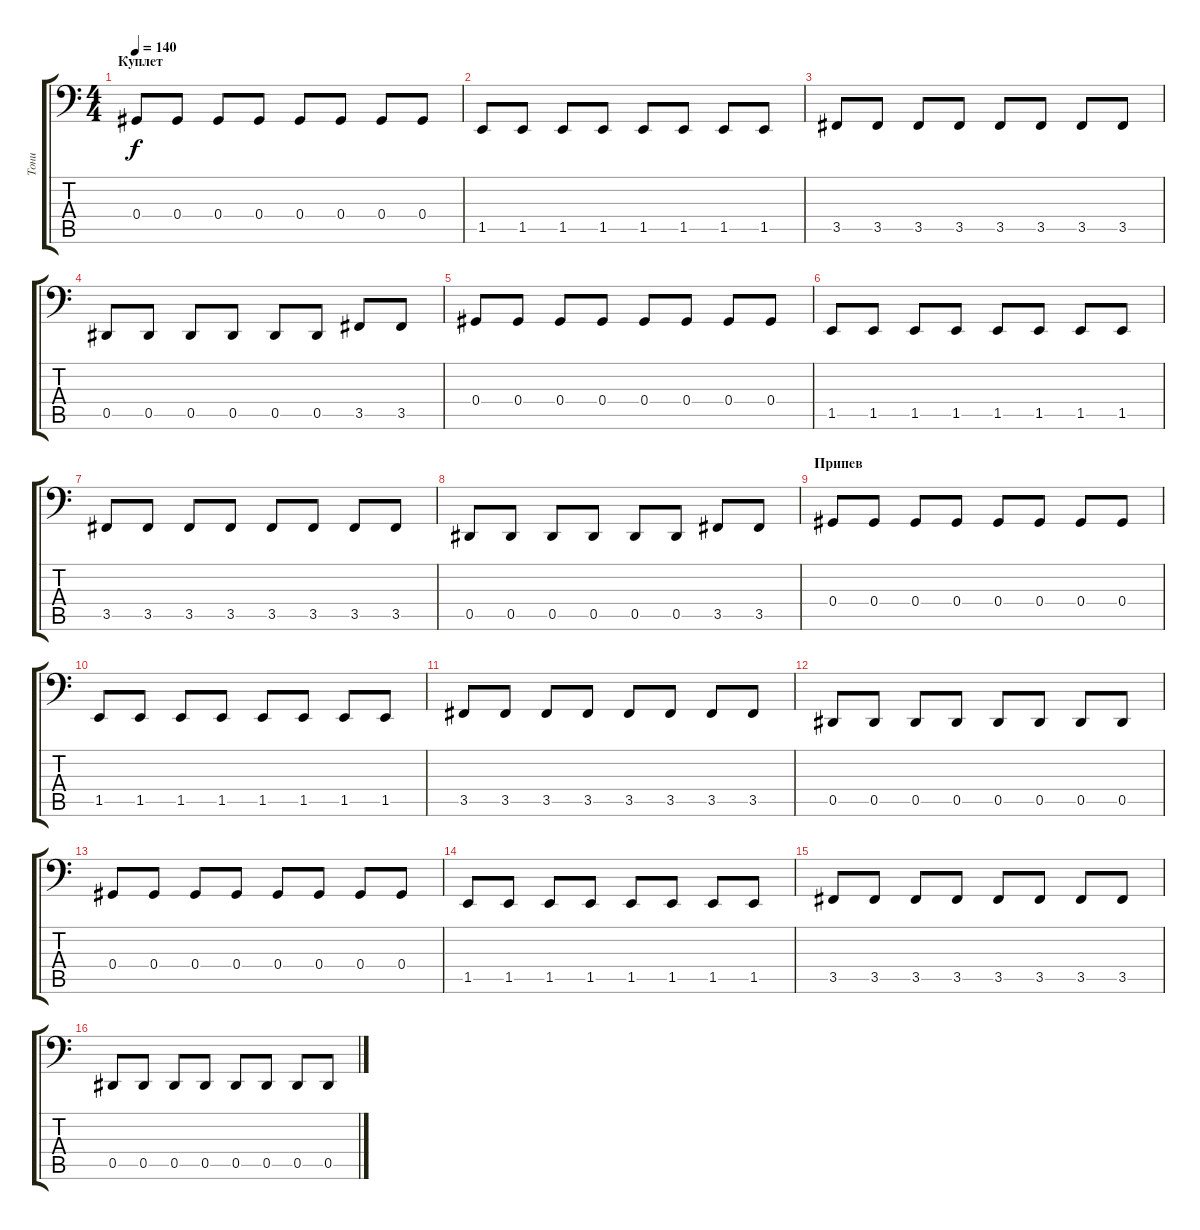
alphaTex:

\track ("Тони" "Тони") {instrument electricbassfinger}
\staff {score tabs}
\tuning (B2 Gb2 Db2 Ab1 Eb1 Bb0) {hide}
\ts (4 4)
\section ("" "Куплет")
\tempo 140
\clef f4
\ks c
0.4.8{dy f} 0.4.8 0.4.8 0.4.8 0.4.8 0.4.8 0.4.8 0.4.8 |
1.5.8 1.5.8 1.5.8 1.5.8 1.5.8 1.5.8 1.5.8 1.5.8 |
3.5.8 3.5.8 3.5.8 3.5.8 3.5.8 3.5.8 3.5.8 3.5.8 |
0.5.8 0.5.8 0.5.8 0.5.8 0.5.8 0.5.8 3.5.8 3.5.8 |
0.4.8 0.4.8 0.4.8 0.4.8 0.4.8 0.4.8 0.4.8 0.4.8 |
1.5.8 1.5.8 1.5.8 1.5.8 1.5.8 1.5.8 1.5.8 1.5.8 |
3.5.8 3.5.8 3.5.8 3.5.8 3.5.8 3.5.8 3.5.8 3.5.8 |
0.5.8 0.5.8 0.5.8 0.5.8 0.5.8 0.5.8 3.5.8 3.5.8 |
\section ("" "Припев")
0.4.8 0.4.8 0.4.8 0.4.8 0.4.8 0.4.8 0.4.8 0.4.8 |
1.5.8 1.5.8 1.5.8 1.5.8 1.5.8 1.5.8 1.5.8 1.5.8 |
3.5.8 3.5.8 3.5.8 3.5.8 3.5.8 3.5.8 3.5.8 3.5.8 |
0.5.8 0.5.8 0.5.8 0.5.8 0.5.8 0.5.8 0.5.8 0.5.8 |
0.4.8 0.4.8 0.4.8 0.4.8 0.4.8 0.4.8 0.4.8 0.4.8 |
1.5.8 1.5.8 1.5.8 1.5.8 1.5.8 1.5.8 1.5.8 1.5.8 |
3.5.8 3.5.8 3.5.8 3.5.8 3.5.8 3.5.8 3.5.8 3.5.8 |
0.5.8 0.5.8 0.5.8 0.5.8 0.5.8 0.5.8 0.5.8 0.5.8
